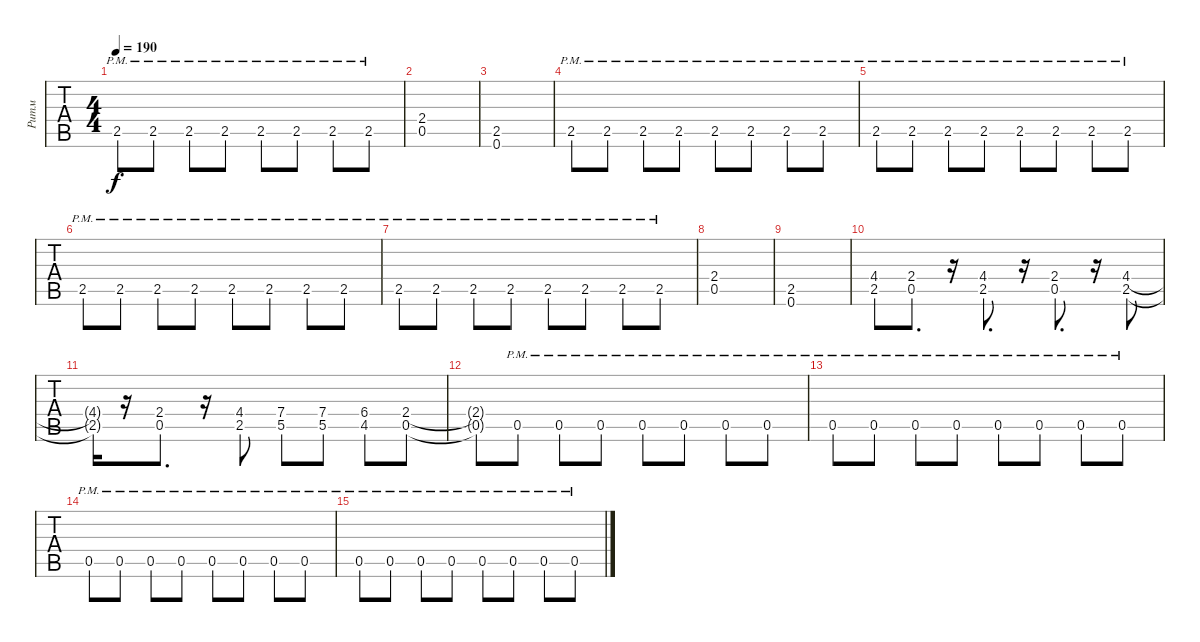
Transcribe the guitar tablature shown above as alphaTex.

\track ("Ритм" "Ритм") {instrument distortionguitar}
\staff {tabs}
\tuning (E4 B3 G3 D3 A2 E2) {hide}
\ts (4 4)
\tempo 190
\clef g2
\ks c
2.5{pm}.8{dy f} 2.5{pm}.8 2.5{pm}.8 2.5{pm}.8 2.5{pm}.8 2.5{pm}.8 2.5{pm}.8 2.5{pm}.8 |
(2.4 0.5).1 |
(2.5 0.6).1 |
2.5{pm}.8 2.5{pm}.8 2.5{pm}.8 2.5{pm}.8 2.5{pm}.8 2.5{pm}.8 2.5{pm}.8 2.5{pm}.8 |
2.5{pm}.8 2.5{pm}.8 2.5{pm}.8 2.5{pm}.8 2.5{pm}.8 2.5{pm}.8 2.5{pm}.8 2.5{pm}.8 |
2.5{pm}.8 2.5{pm}.8 2.5{pm}.8 2.5{pm}.8 2.5{pm}.8 2.5{pm}.8 2.5{pm}.8 2.5{pm}.8 |
2.5{pm}.8 2.5{pm}.8 2.5{pm}.8 2.5{pm}.8 2.5{pm}.8 2.5{pm}.8 2.5{pm}.8 2.5{pm}.8 |
(2.4 0.5).1 |
(2.5 0.6).1 |
(4.4 2.5).8 (2.4 0.5).8{d} r.16 (4.4 2.5).8{d} r.16 (2.4 0.5).8{d} r.16 (4.4 2.5).8 |
(4.4{t} 2.5{t}).16 r.16 (2.4 0.5).8{d} r.16 (4.4 2.5).8 (7.4 5.5).8 (7.4 5.5).8 (6.4 4.5).8 (2.4 0.5).8 |
(2.4{t} 0.5{t}).8 0.5{pm}.8 0.5{pm}.8 0.5{pm}.8 0.5{pm}.8 0.5{pm}.8 0.5{pm}.8 0.5{pm}.8 |
0.5{pm}.8 0.5{pm}.8 0.5{pm}.8 0.5{pm}.8 0.5{pm}.8 0.5{pm}.8 0.5{pm}.8 0.5{pm}.8 |
0.5{pm}.8 0.5{pm}.8 0.5{pm}.8 0.5{pm}.8 0.5{pm}.8 0.5{pm}.8 0.5{pm}.8 0.5{pm}.8 |
0.5{pm}.8 0.5{pm}.8 0.5{pm}.8 0.5{pm}.8 0.5{pm}.8 0.5{pm}.8 0.5{pm}.8 0.5{pm}.8
